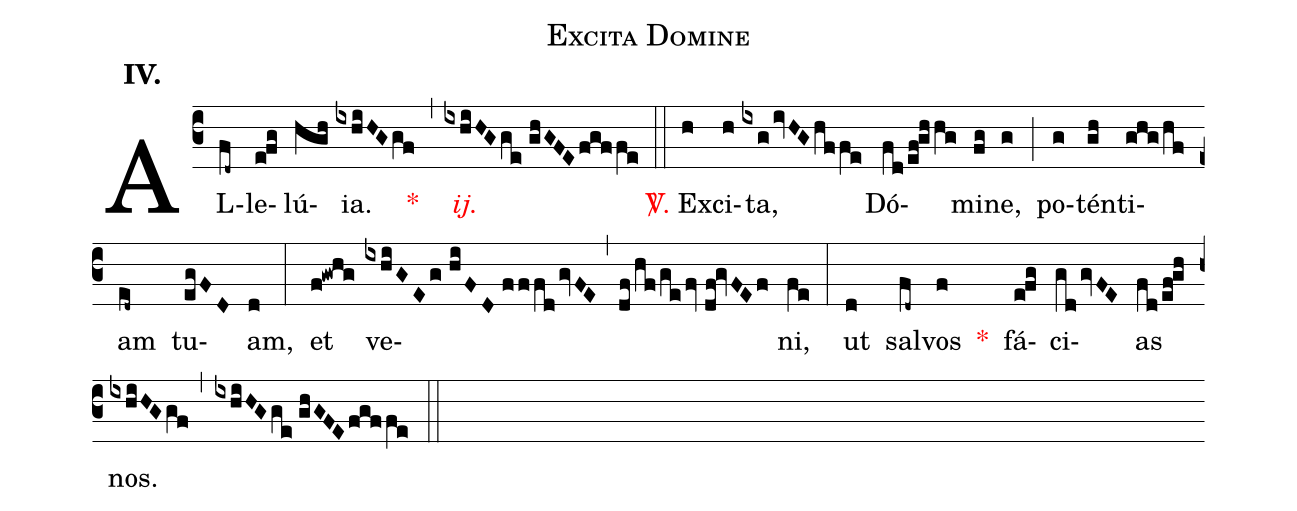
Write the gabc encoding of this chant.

name:Excita Domine;
mode:IV.;
office-part:Alleluia;
%%
(c3) AL(fd~)le(e!fg)lú(hgh)ia.(ixhiHGgf) <v>\red{*}</v>(,)<v>\redit{ij.}</v>(ixhiHGge//ghGFEfgf/fe) (::) <v>\red{\Vbar.}</v> Ex(h)ci(h)ta,(ixgivHGhf/fe) Dó(fd/ef!gh/hg)mi(fg)ne,(g) (;) po(g)tén(gh)ti(ghg/hf)am(ed~) tu(egFD)am,(d) (:) et(f!gwhg) ve(ixhiGEg//hiFD//ff/fdgvFE,df/hf/gefv//df!gvFEf)ni,(fe) (:) ut(d) sal(fd~)vos(f) <v>\red{*}</v>() fá(e!fg)ci(gdgvFE)as(fd/ef!gh) nos.(ixhiHGgf,ixhiHGge//ghGFEfgf/fe) (::)
